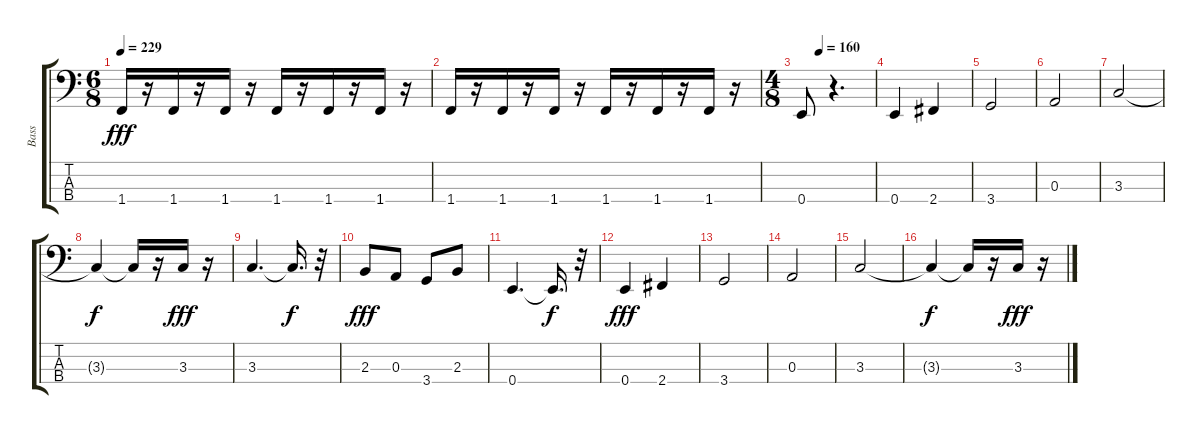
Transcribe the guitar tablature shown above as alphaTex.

\track ("Bass" "Bass") {instrument electricbasspick}
\staff {score tabs}
\tuning (G2 D2 A1 E1) {hide}
\ts (6 8)
\tempo 229
\clef f4
\ks c
1.4.16{dy fff} r.16 1.4.16 r.16 1.4.16 r.16 1.4.16 r.16 1.4.16 r.16 1.4.16 r.16 |
1.4.16 r.16 1.4.16 r.16 1.4.16 r.16 1.4.16 r.16 1.4.16 r.16 1.4.16 r.16 |
\ts (4 8)
\tempo (160 0.25)
0.4.8 r.4{d} |
0.4.4 2.4.4 |
3.4.2 |
0.3.2 |
3.3.2 |
3.3{t}.4{dy f} 3.3{t}.16 r.16 3.3.16{dy fff} r.16 |
3.3.4{d} 3.3{t}.16{d dy f} r.32 |
2.3.8{dy fff} 0.3.8 3.4.8 2.3.8 |
0.4.4{d} 0.4{t}.16{d dy f} r.32 |
0.4.4{dy fff} 2.4.4 |
3.4.2 |
0.3.2 |
3.3.2 |
3.3{t}.4{dy f} 3.3{t}.16 r.16 3.3.16{dy fff} r.16
